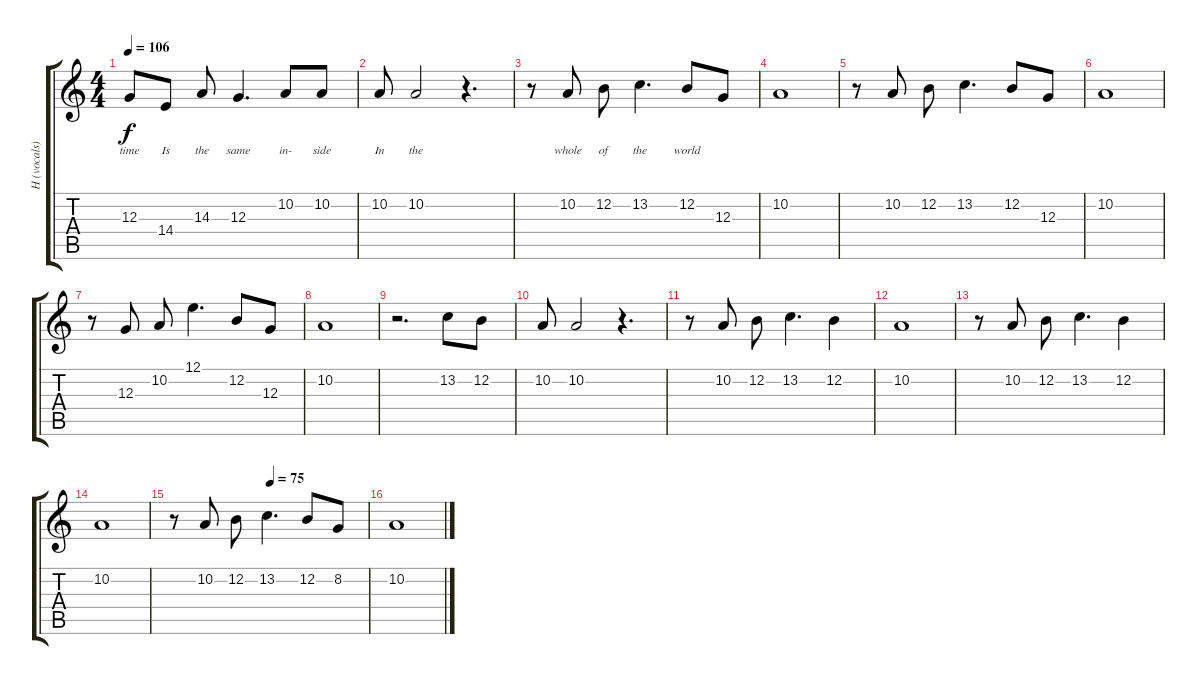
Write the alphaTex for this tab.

\track ("H (vocals)" "H (vocals)") {instrument piccolo}
\staff {score tabs}
\tuning (E4 B3 G3 D3 A2 E2) {hide}
\ts (4 4)
\tempo 106
\clef g2
\ks c
12.3{t}.8{lyrics (0 "time") lyrics (1 "") lyrics (2 "") lyrics (3 "") lyrics (4 "") dy f} 14.4.8{lyrics (0 "Is") lyrics (1 "") lyrics (2 "") lyrics (3 "") lyrics (4 "")} 14.3.8{lyrics (0 "the") lyrics (1 "") lyrics (2 "") lyrics (3 "") lyrics (4 "")} 12.3.4{d lyrics (0 "same") lyrics (1 "") lyrics (2 "") lyrics (3 "") lyrics (4 "")} 10.2.8{lyrics (0 "in-") lyrics (1 "") lyrics (2 "") lyrics (3 "") lyrics (4 "")} 10.2.8{lyrics (0 "side") lyrics (1 "") lyrics (2 "") lyrics (3 "") lyrics (4 "")} |
10.2.8{lyrics (0 "In") lyrics (1 "") lyrics (2 "") lyrics (3 "") lyrics (4 "")} 10.2.2{lyrics (0 "the") lyrics (1 "") lyrics (2 "") lyrics (3 "") lyrics (4 "")} r.4{d} |
r.8 10.2.8{lyrics (0 "whole") lyrics (1 "") lyrics (2 "") lyrics (3 "") lyrics (4 "")} 12.2.8{lyrics (0 "of") lyrics (1 "") lyrics (2 "") lyrics (3 "") lyrics (4 "")} 13.2.4{d lyrics (0 "the") lyrics (1 "") lyrics (2 "") lyrics (3 "") lyrics (4 "")} 12.2.8{lyrics (0 "world") lyrics (1 "") lyrics (2 "") lyrics (3 "") lyrics (4 "")} 12.3.8 |
10.2.1 |
r.8 10.2.8 12.2.8 13.2.4{d} 12.2.8 12.3.8 |
10.2.1 |
r.8 12.3.8 10.2.8 12.1.4{d} 12.2.8 12.3.8 |
10.2.1 |
r.2{d} 13.2.8 12.2.8 |
10.2.8 10.2.2 r.4{d} |
r.8 10.2.8 12.2.8 13.2.4{d} 12.2.4 |
10.2.1 |
r.8 10.2.8 12.2.8 13.2.4{d} 12.2.4 |
10.2.1 |
\tempo (75 0.5)
r.8 10.2.8 12.2.8 13.2.4{d} 12.2.8 8.2.8 |
10.2.1
